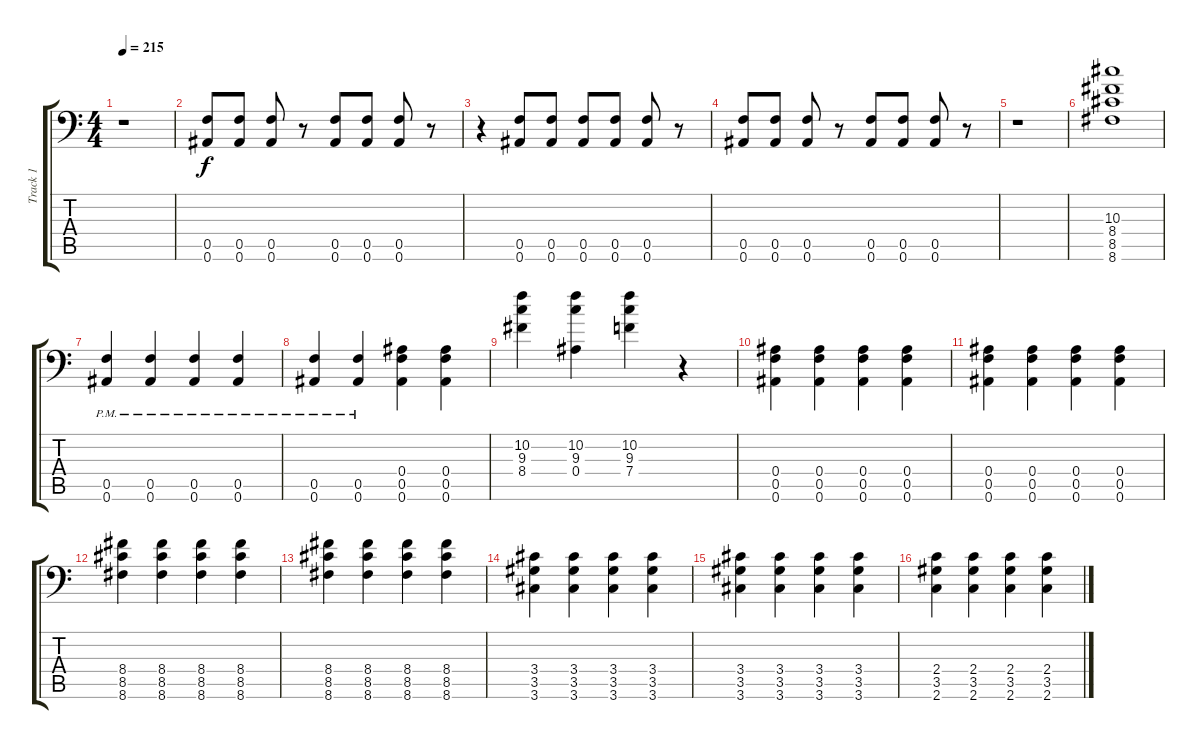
\track ("Track 1" "Track 1") {instrument overdrivenguitar}
\staff {score tabs}
\tuning (C4 G3 Eb3 Bb2 F2 Bb1) {hide}
\ts (4 4)
\tempo 215
\clef f4
\ks c
r.1{dy f} |
(0.5 0.6).8 (0.5 0.6).8 (0.5 0.6).8 r.8 (0.5 0.6).8 (0.5 0.6).8 (0.5 0.6).8 r.8 |
r.4 (0.5 0.6).8 (0.5 0.6).8 (0.5 0.6).8 (0.5 0.6).8 (0.5 0.6).8 r.8 |
(0.5 0.6).8 (0.5 0.6).8 (0.5 0.6).8 r.8 (0.5 0.6).8 (0.5 0.6).8 (0.5 0.6).8 r.8 |
r.1 |
(10.3 8.4 8.5 8.6).1 |
(0.5{pm} 0.6{pm}).4 (0.5{pm} 0.6{pm}).4 (0.5{pm} 0.6{pm}).4 (0.5{pm} 0.6{pm}).4 |
(0.5{pm} 0.6{pm}).4 (0.5{pm} 0.6{pm}).4 (0.4 0.5 0.6).4 (0.4 0.5 0.6).4 |
(10.2 9.3 8.4).4 (10.2 9.3 0.4).4 (10.2 9.3 7.4).4 r.4 |
(0.4 0.5 0.6).4 (0.4 0.5 0.6).4 (0.4 0.5 0.6).4 (0.4 0.5 0.6).4 |
(0.4 0.5 0.6).4 (0.4 0.5 0.6).4 (0.4 0.5 0.6).4 (0.4 0.5 0.6).4 |
(8.4 8.5 8.6).4 (8.4 8.5 8.6).4 (8.4 8.5 8.6).4 (8.4 8.5 8.6).4 |
(8.4 8.5 8.6).4 (8.4 8.5 8.6).4 (8.4 8.5 8.6).4 (8.4 8.5 8.6).4 |
(3.4 3.5 3.6).4 (3.4 3.5 3.6).4 (3.4 3.5 3.6).4 (3.4 3.5 3.6).4 |
(3.4 3.5 3.6).4 (3.4 3.5 3.6).4 (3.4 3.5 3.6).4 (3.4 3.5 3.6).4 |
(2.4 3.5 2.6).4 (2.4 3.5 2.6).4 (2.4 3.5 2.6).4 (2.4 3.5 2.6).4
